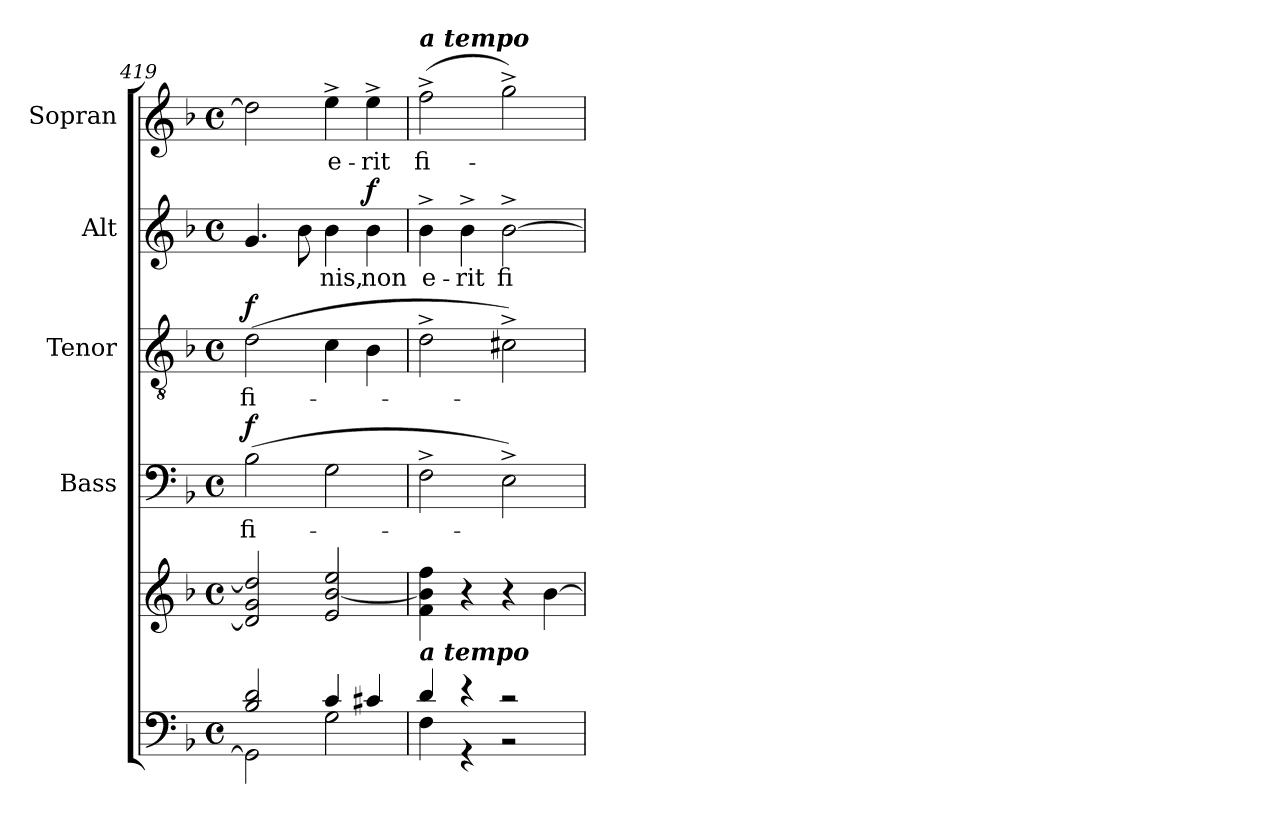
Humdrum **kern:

**kern	**kern	**kern	**text	**dynam	**kern	**text	**dynam	**kern	**text	**dynam	**kern	**text
*part5	*part5	*part4	*part4	*part4	*part3	*part3	*part3	*part2	*part2	*part2	*part1	*part1
*staff6	*staff5	*staff4	*staff4	*staff4	*staff3	*staff3	*staff3	*staff2	*staff2	*staff2	*staff1	*staff1
*	*	*I"Bass	*	*	*I"Tenor	*	*	*I"Alt	*	*	*I"Sopran	*
*	*	*I'B.	*	*	*I'T.	*	*	*I'A.	*	*	*I'S.	*
*clefF4	*clefG2	*clefF4	*	*	*clefGv2	*	*	*clefG2	*	*	*clefG2	*
*k[b-]	*k[b-]	*k[b-]	*	*	*k[b-]	*	*	*k[b-]	*	*	*k[b-]	*
*F:	*F:	*F:	*	*	*F:	*	*	*F:	*	*	*F:	*
*M4/4	*M4/4	*M4/4	*	*	*M4/4	*	*	*M4/4	*	*	*M4/4	*
*met(c)	*met(c)	*met(c)	*	*	*met(c)	*	*	*met(c)	*	*	*met(c)	*
=419	=419	=419	=419	=419	=419	=419	=419	=419	=419	=419	=419	=419
*^	*	*	*	*	*	*	*	*	*	*	*	*
!	!	!	!	!LO:LY:b	!LO:DY:a	!	!LO:LY:b	!LO:DY:a	!	!	!	!	!
2B-/ 2d/	2GG\]	2d/] 2g/ 2dd/]	(>2B-\	fi-	f	(>2d\	fi-	f	4.g/	.	.	2dd\]	.
.	.	.	.	.	.	.	.	.	8b-\	.	.	.	.
!	!	!	!	!	!	!	!	!	!	!LO:LY:b	!	!	!LO:LY:b
4c/	2G\	2e/ [2b-/ 2ee/	2G\	.	.	4c\	.	.	4b-\	-nis,	.	4ee^>\	e-
!	!	!	!	!	!	!	!	!	!	!LO:LY:b	!LO:DY:a	!	!LO:LY:b
4c#X/	.	.	.	.	.	4B-\	.	.	4b-\	non	f	4ee^>\	-rit
=420	=420	=420	=420	=420	=420	=420	=420	=420	=420	=420	=420	=420	=420
!	!	!	!	!	!	!	!	!	!	!	!	!LO:TX:a:Bi:t=a tempo	!
!	!	!LO:TX:b:Bi:t=a tempo	!	!	!	!	!	!	!	!	!	!	!
!	!	!	!	!	!	!	!	!	!	!LO:LY:b	!	!	!LO:LY:b
4d/	4F\	4f\ 4b-\] 4ff\	2F^>\	.	.	2d^>\	.	.	4b-^>\	e-	.	(>2ff^>\	fi-
!	!	!	!	!	!	!	!	!	!	!LO:LY:b	!	!	!
4r	4r	4r	.	.	.	.	.	.	4b-^>\	-rit	.	.	.
!	!	!	!	!	!	!	!	!	!	!LO:LY:b	!	!	!
2r	2r	4r	2E^>\)	.	.	2c#X^>\)	.	.	[2b-^>\	fi-	.	2gg^>\)	.
.	.	[4b-\	.	.	.	.	.	.	.	.	.	.	.
*v	*v	*	*	*	*	*	*	*	*	*	*	*	*
=	=	=	=	=	=	=	=	=	=	=	=	=
*-	*-	*-	*-	*-	*-	*-	*-	*-	*-	*-	*-	*-
